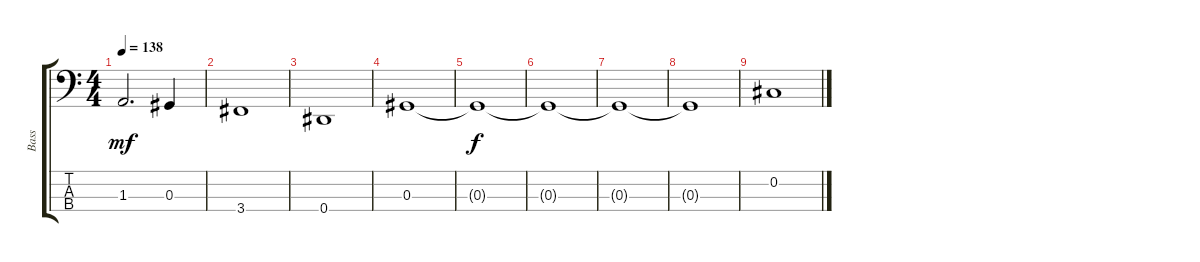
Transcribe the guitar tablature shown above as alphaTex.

\track ("Bass" "Bass") {instrument electricbassfinger}
\staff {score tabs}
\tuning (Gb2 Db2 Ab1 Eb1) {hide}
\ts (4 4)
\tempo 138
\clef f4
\ks c
1.3.2{d dy mf} 0.3.4 |
3.4.1 |
0.4.1 |
0.3.1 |
0.3{t}.1{dy f} |
0.3{t}.1 |
0.3{t}.1 |
0.3{t}.1 |
0.2.1
